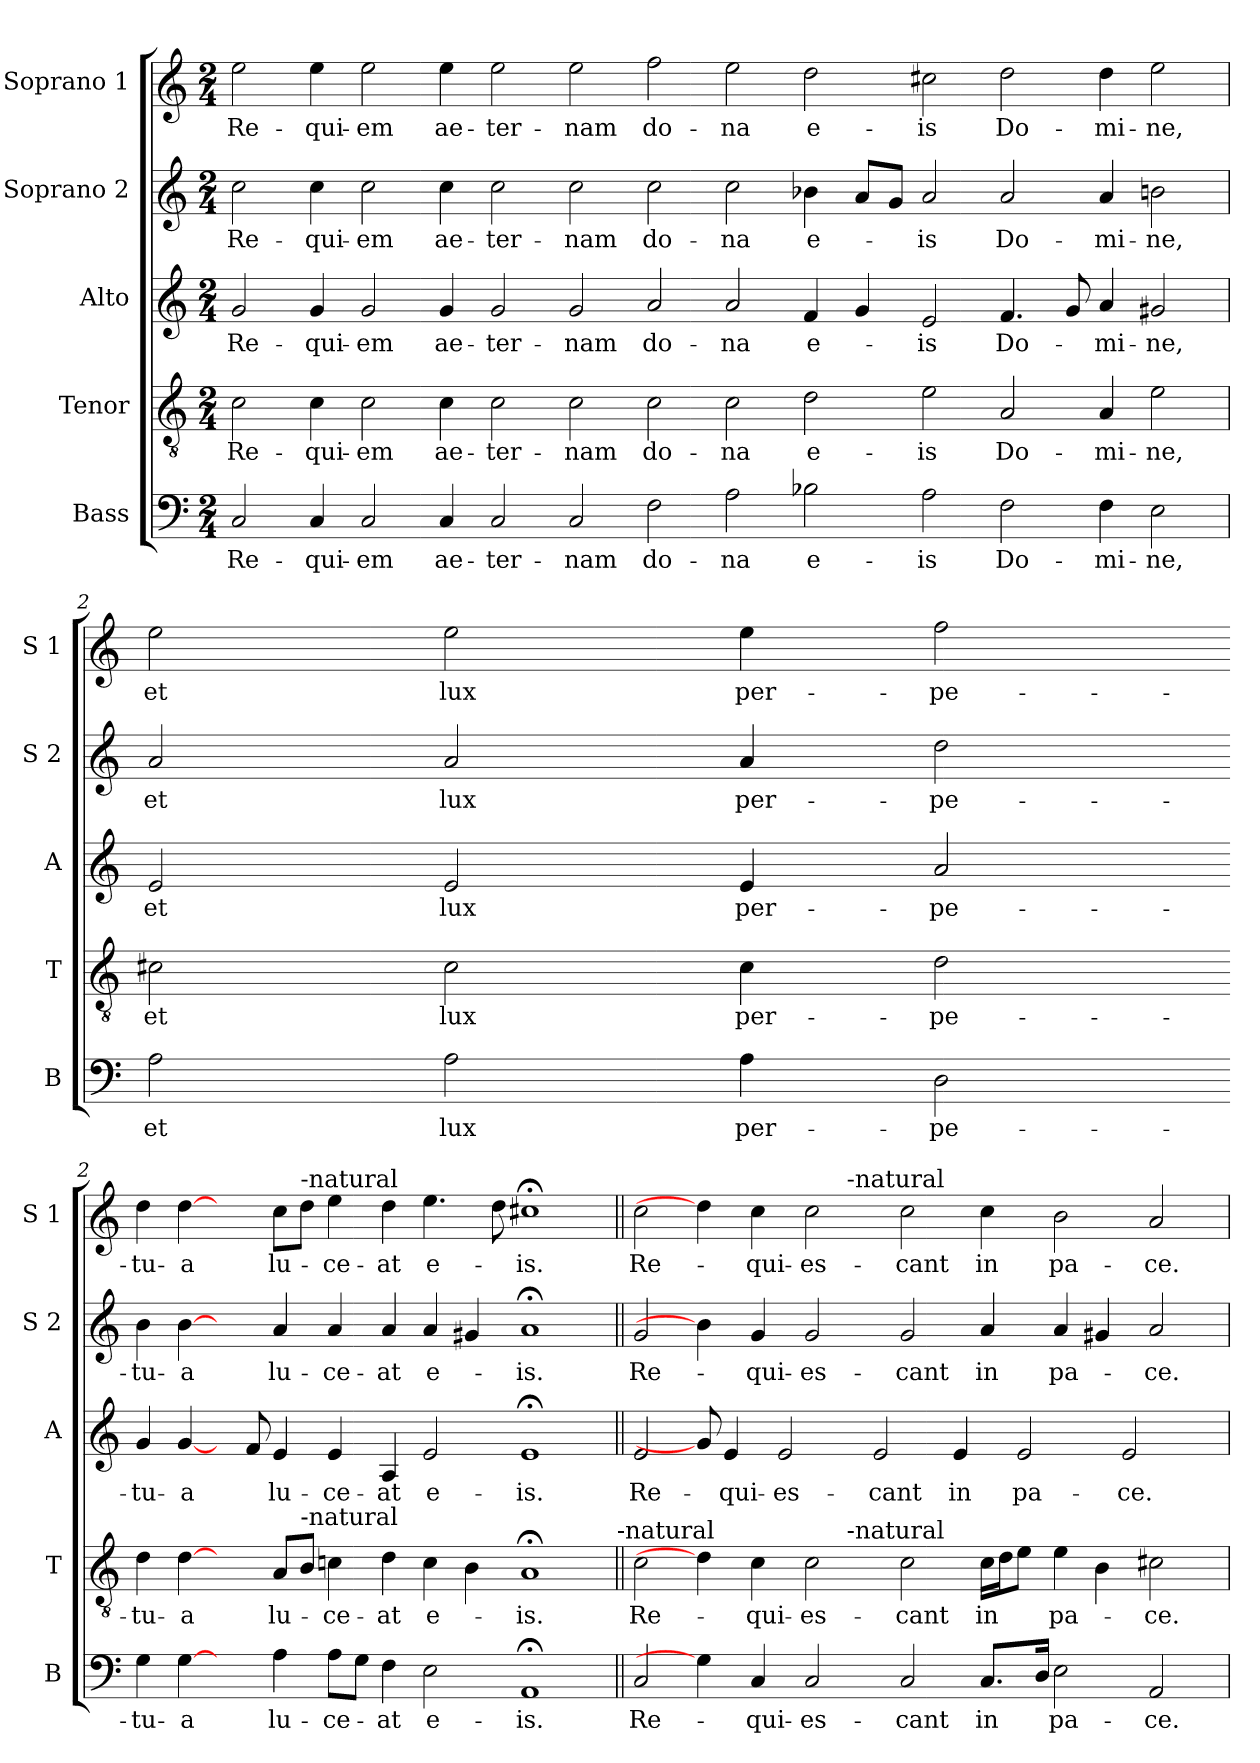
**kern	**text	**kern	**text	**kern	**text	**kern	**text	**kern	**text
*part5	*part5	*part4	*part4	*part3	*part3	*part2	*part2	*part1	*part1
*staff5	*staff5	*staff4	*staff4	*staff3	*staff3	*staff2	*staff2	*staff1	*staff1
*I"Bass	*	*I"Tenor	*	*I"Alto	*	*I"Soprano 2	*	*I"Soprano 1	*
*I'B	*	*I'T	*	*I'A	*	*I'S 2	*	*I'S 1	*
*clefF4	*	*clefGv2	*	*clefG2	*	*clefG2	*	*clefG2	*
*k[]	*	*k[]	*	*k[]	*	*k[]	*	*k[]	*
*C:	*	*C:	*	*C:	*	*C:	*	*C:	*
*M2/4	*	*M2/4	*	*M2/4	*	*M2/4	*	*M2/4	*
=1	=1	=1	=1	=1	=1	=1	=1	=1	=1
2C/	Re-	2c\	Re-	2g/	Re-	2cc\	Re-	2ee\	Re-
4C/	-qui-	4c\	-qui-	4g/	-qui-	4cc\	-qui-	4ee\	-qui-
2C/	-em	2c\	-em	2g/	-em	2cc\	-em	2ee\	-em
4C/	ae-	4c\	ae-	4g/	ae-	4cc\	ae-	4ee\	ae-
2C/	-ter-	2c\	-ter-	2g/	-ter-	2cc\	-ter-	2ee\	-ter-
2C/	-nam	2c\	-nam	2g/	-nam	2cc\	-nam	2ee\	-nam
2F\	do-	2c\	do-	2a/	do-	2cc\	do-	2ff\	do-
2A\	-na	2c\	-na	2a/	-na	2cc\	-na	2ee\	-na
2B-X\	e-	2d\	e-	4f/	e-	4b-X\	e-	2dd\	e-
.	.	.	.	4g/	.	8a/L	.	.	.
.	.	.	.	.	.	8g/J	.	.	.
2A\	-is	2e\	-is	2e/	-is	2a/	-is	2cc#X\	-is
2F\	Do-	2A/	Do-	4.f/	Do-	2a/	Do-	2dd\	Do-
.	.	.	.	8g/	.	.	.	.	.
4F\	-mi-	4A/	-mi-	4a/	-mi-	4a/	-mi-	4dd\	-mi-
2E\	-ne,	2e\	-ne,	2g#X/	-ne,	2bn\	-ne,	2ee\	-ne,
=2	=2	=2	=2	=2	=2	=2	=2	=2	=2
2A\	et	2c#X\	et	2e/	et	2a/	et	2ee\	et
2A\	lux	2c#\	lux	2e/	lux	2a/	lux	2ee\	lux
4A\	per-	4c#\	per-	4e/	per-	4a/	per-	4ee\	per-
2D\	-pe-	2d\	-pe-	2a/	-pe-	2dd\	-pe-	2ff\	-pe-
!!LO:LB:g=z
=2X1-	=2X1-	=2X1-	=2X1-	=2X1-	=2X1-	=2X1-	=2X1-	=2X1-	=2X1-
4G\	-tu-	4d\	-tu-	4g/	-tu-	4b\	-tu-	4dd\	-tu-
[4G\	-a	[4d\	-a	[4g/	-a	[4b\	-a	[4dd\	-a
4ryy	.	4ryy	.	8ryy	.	4ryy	.	4ryy	.
.	.	.	.	8f/	.	.	.	.	.
4A\	lu-	8A/L	lu-	4e/	lu-	4a/	lu-	8cc\L	lu-
!	!	!	!	!	!	!	!	!LO:TX:a:t=-natural	!
!	!	!LO:TX:a:t=-natural	!	!	!	!	!	!	!
.	.	8B/J	.	.	.	.	.	8dd\J	.
8A\L	-ce-	4c\	-ce-	4e/	-ce-	4a/	-ce-	4ee\	-ce-
8G\J	.	.	.	.	.	.	.	.	.
4F\	-at	4d\	-at	4A/	-at	4a/	-at	4dd\	-at
2E\	e-	4c\	e-	2e/	e-	4a/	e-	4.ee\	e-
.	.	4B\	.	.	.	4g#X/	.	.	.
.	.	.	.	.	.	.	.	8dd\	.
1AA;<	-is.	1A;<	-is.	1e;<	-is.	1a;<	-is.	1cc#X;<	-is.
!	!	!LO:TX:a:t=-natural	!	!	!	!	!	!	!
=2X2||	=2X2||	=2X2||	=2X2||	=2X2||	=2X2||	=2X2||	=2X2||	=2X2||	=2X2||
*	*	*^	*	*	*	*	*	*^	*
2C/	Re-	2c\	1ryy	Re-	2e/	Re-	2g/	Re-	2cc\	1ryy	Re-
4G\]	.	4d\]	.	.	8g/]	.	4b\]	.	4dd\]	.	.
.	.	.	.	.	4e/	-qui-	.	.	.	.	.
4C/	-qui-	4c\	.	-qui-	.	.	4g/	-qui-	4cc\	.	-qui-
.	.	.	.	.	2e/	-es-	.	.	.	.	.
2C/	-es-	2c\	4ryy	-es-	.	.	2g/	-es-	2cc\	4ryy	-es-
!	!	!	!	!	!	!	!	!	!	!LO:TX:a:t=-natural	!
!	!	!	!LO:TX:a:t=-natural	!	!	!	!	!	!	!	!
.	.	.	0ryy	.	.	.	.	.	.	0ryy	.
.	.	.	.	.	2e/	-cant	.	.	.	.	.
2C/	-cant	2c\	.	-cant	.	.	2g/	-cant	2cc\	.	-cant
.	.	.	.	.	4e/	in	.	.	.	.	.
8.C/L	in	16c\LL	.	in	.	.	4a/	in	4cc\	.	in
.	.	16d\J	.	.	.	.	.	.	.	.	.
.	.	8e\J	.	.	2e/	pa-	.	.	.	.	.
16D/Jk	.	.	.	.	.	.	.	.	.	.	.
2E\	pa-	4e\	.	pa-	.	.	4a/	pa-	2b\	.	pa-
.	.	4B\	.	.	.	.	4g#X/	.	.	.	.
.	.	.	.	.	2e/	-ce.	.	.	.	.	.
2AA/	-ce.	2c#X\	.	-ce.	.	.	2a/	-ce.	2a/	.	-ce.
.	.	.	.	.	8ryy	.	.	.	.	.	.
*	*	*v	*v	*	*	*	*	*	*v	*v	*
=	=	=	=	=	=	=	=	=	=
*-	*-	*-	*-	*-	*-	*-	*-	*-	*-
